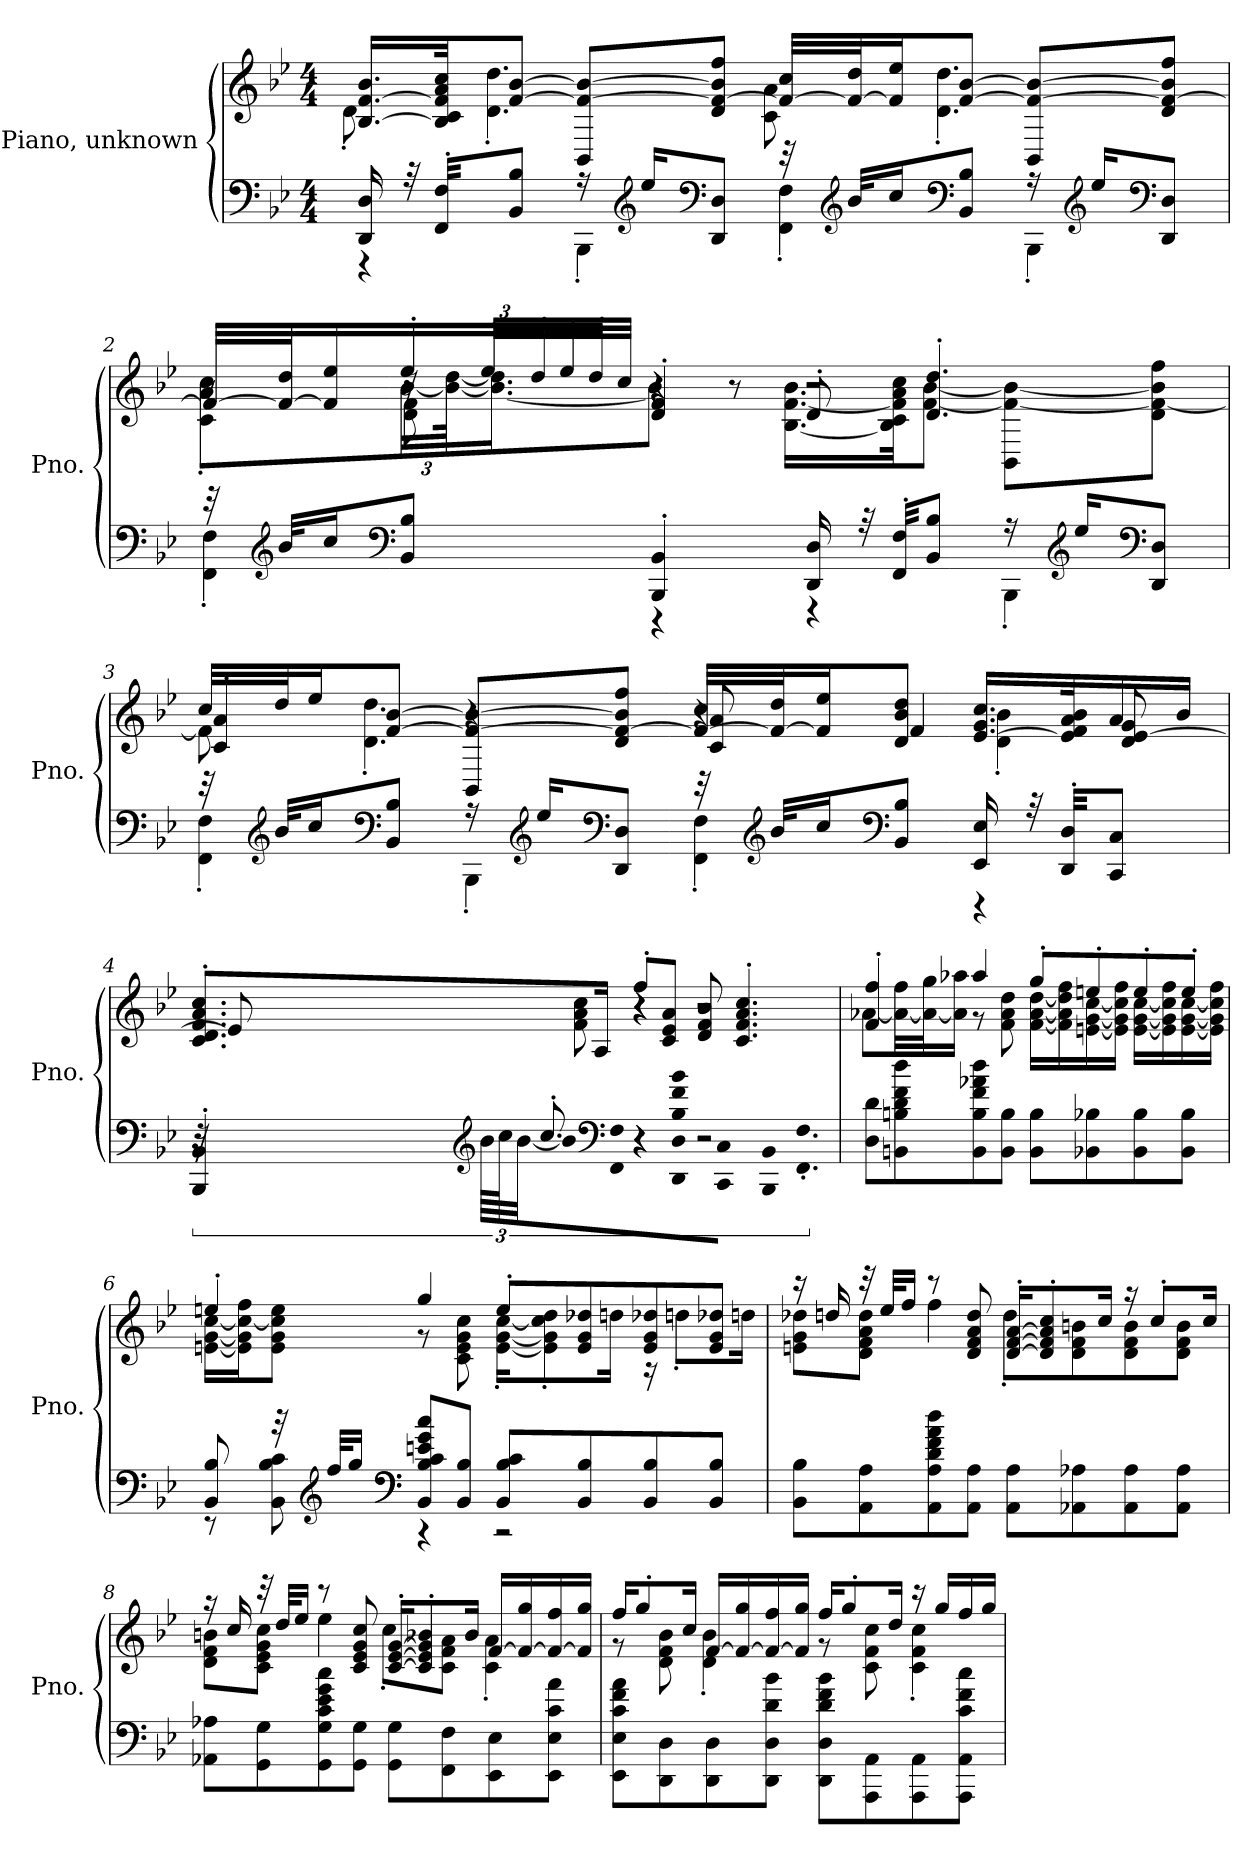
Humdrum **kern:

**kern	**kern
*part1	*part1
*staff2	*staff1
*I"Piano, unknown	*
*I'Pno.	*
*clefF4	*clefG2
*k[b-e-]	*k[b-e-]
*M4/4	*M4/4
*MM120	*MM120
=1	=1
*^	*^
16DD/ 16D/	4r	[16.B-/ [16.f/ 16.b-/LL	8d'\
32r	.	.	.
32FF/' 32F/'KKL	.	32B-/] 32c/ 32f/] 32a/ 32cc/JK	.
8BB-/ 8B-/J	.	[8f/ [8b-/J	4.d\' 4.dd\'
16r	4BBB-'\	8BB-/ 8f/_ 8b-/_L	.
*clefG2	*	*	*
16ee-/KL	.	.	.
*clefF4	*	*	*
8DD/ 8D/J	.	8d/ 8f/_ 8b-/] 8ff/J	.
32r	4FF\' 4F\'	32f/_ 32cc/LLL	8c\ 8a\
*clefG2	*	*	*
32b-/KLL	.	32f/_ 32dd/J	.
16cc/J	.	16f/] 16ee-/J	.
*clefF4	*	*	*
8BB-/ 8B-/J	.	[8f/ [8b-/J	4.d\' 4.dd\'
16r	4BBB-'\	8BB-/ 8f/_ 8b-/_L	.
*clefG2	*	*	*
16ee-/KL	.	.	.
*clefF4	*	*	*
8DD/ 8D/J	.	8d/ 8f/_ 8b-/] 8ff/J	.
!!LO:LB:g=z
=2	=2	=2	=2
*	*	*^	*^
32r	4FF\' 4F\'	32f/LLL_	8c\' 8a\' 8cc\'L	8r	8r
*clefG2	*	*	*	*	*
32b-/KLL	.	32f/_ 32dd/J	.	.	.
16cc/J	.	16f/] 16ee-/	.	.	.
*clefF4	*	*	*	*	*
*	*	*Xbrackettup	*	*	*
8BB-/ 8B-/J	.	24ee-'/	[48b-\LL	32r	8d\ 8f\
.	.	.	96b-\_ [96dd\JK	.	.
.	.	.	16.b-\_ 16.dd\]J	32ee-'/LLL	.
.	.	24dd'/	.	.	.
.	.	.	.	32ee-'/	.
.	.	24dd'/JJ	.	.	.
.	.	.	.	32cc/JJJ	.
4BBB-/' 4BB-/'	4r	4d/' 4f/'	8b-\J]	4r	4r
.	.	.	8r	.	.
16DD/ 16D/	4r	8d'/	[16.B-\ [16.f\ 16.b-\LL	2r	2r
32r	.	.	.	.	.
32FF/' 32F/'KKL	.	.	32B-\] 32c\ 32f\] 32a\ 32cc\JK	.	.
8BB-/ 8B-/J	.	4.d/' 4.dd/'	[8f\ [8b-\J	.	.
16r	4BBB-'\	.	8BB-\ 8f\_ 8b-\_L	.	.
*clefG2	*	*	*	*	*
16ee-/KL	.	.	.	.	.
*clefF4	*	*	*	*	*
8DD/ 8D/J	.	.	8d\ 8f\_ 8b-\] 8ff\J	.	.
*	*	*	*	*v	*v
!!LO:LB:g=z
=3	=3	=3	=3	=3
32r	4FF\' 4F\'	32cc/LLL	8f\]	4c/' 4a/'
*clefG2	*	*	*	*
32b-/KLL	.	32dd/J	.	.
16cc/J	.	16ee-/J	.	.
*clefF4	*	*	*	*
8BB-/ 8B-/J	.	[8f/ [8b-/J	4.d\' 4.dd\'	.
16r	4BBB-'\	8BB-/ 8f/_ 8b-/_L	.	4r
*clefG2	*	*	*	*
16ee-/KL	.	.	.	.
*clefF4	*	*	*	*
8DD/ 8D/J	.	8d/ 8f/_ 8b-/] 8ff/J	.	.
32r	4FF\' 4F\'	32f/_ 32cc/LLL	4r	8c/ 8a/
*clefG2	*	*	*	*
32b-/KLL	.	32f/_ 32dd/J	.	.
16cc/J	.	16f/] 16ee-/J	.	.
*clefF4	*	*	*	*
8BB-/ 8B-/J	.	8d/ 8b-/ 8dd/J	.	4f/
16EE-/ 16E-/	4r	[16.e-/ 16.g/ 16.cc/LL	4d\' 4b-\'	.
32r	.	.	.	.
32DD/' 32D/'KKL	.	32e-/] 32f/ 32a/ 32b-/K	.	.
8CC/ 8C/J	.	16a/	.	8d/ [8e-/ 8g/
.	.	16b-/JJ	.	.
!!LO:LB:g=z	!!	!!
=4	=4	=4	=4	=4
*	*^	*	*	*
16r	48r	4BBB-/' 4BB-/'	8.c/' 8.d/' 8.f/' 8.a/' 8.cc/'L	8r	8e-/]
*clefG2	*	*	*	*	*
.	96b-\LLLL	.	.	.	.
.	96cc\J	.	.	.	.
.	[48b-\J	.	.	.	.
8.cc'/	16b-\J]	.	.	.	.
*clefF4	*	*	*	*	*
.	8FF\ 8F\	.	.	8f\ 8a\ 8cc\	8r
.	.	.	16A/Jk	.	.
4r	8DD\ 8D\ 8B-\ 8f\ 8b-\	4r	8ff'/L	4r	4r
.	8CC\ 8C\J	.	8c/ 8e-/ 8a/J	.	.
2r	8BBB-\ 8BB-\	2r	8d/ 8f/ 8b-/	2r	2r
.	4.FF\' 4.F\'	.	4.c/' 4.f/' 4.a/' 4.cc/'	.	.
*v	*v	*v	*	*	*
*	*	*v	*v
=5	=5	=5
8D\ 8d\L	4f/' 4ff/'	[8a-X\L
8BBn\ 8Bn\ 8d\ 8f\ 8dd\	.	32a-\_ 32ff\LL
.	.	32a-\_ 32gg\J
.	.	16a-\] 16aa-X\JJ
8BB\ 8B\ 8f\ 8a-X\ 8dd\	4aa-/	8r
8BB\ 8B\J	.	8f\ 8a-\ 8dd\
8BB\ 8B\L	8gg'/L	[16f\ [16a-\ [16dd\LL
.	.	16f\] 16a-\] 16dd\] 16ff\
8BB-X\ 8B-X\	8een'/	[16en\ [16g\ [16cc\
.	.	16e\] 16g\] 16cc\] 16ff\JJ
8BB-\ 8B-\	8ee'/	[16e\ [16g\ [16cc\LL
.	.	16e\] 16g\] 16cc\] 16ff\
8BB-\ 8B-\J	8ee'/J	[16e\ [16g\ [16cc\
.	.	16e\] 16g\] 16cc\] 16ff\JJ
!!LO:LB:g=z	!!
=6	=6	=6
*^	*	*
8BB-/ 8B-/	8r	4een'/	[16en\ [16g\ [16cc\LL
.	.	.	16e\] 16g\] 16cc\_ 16ff\J
32r	8BB-\ 8B-\ 8c\	.	8e\ 8g\ 8cc\] 8ee\J
*clefG2	*	*	*
32ff/KLL	.	.	.
16gg/JJ	.	.	.
*clefF4	*	*	*
8BB-/ 8B-/ 8c/ 8en/ 8g/ 8cc/L	4r	4gg/	8r
8BB-/ 8B-/J	.	.	8c\ 8e\ 8g\ 8cc\
8BB-/ 8B-/ 8c/L	2r	8ee'/L	[16e\' [16g\' [16cc\'KL
.	.	.	8e\]' 8g\]' 8cc\]' 8dd\'
8BB-/ 8B-/	.	8e/ 8g/ 8dd-X/	.
.	.	.	16ddn\Jk
8BB-/ 8B-/	.	8e/ 8g/ 8dd-X/	16r
.	.	.	8ddn'\L
8BB-/ 8B-/J	.	8e/ 8g/ 8dd-X/J	.
.	.	.	16ddn\Jk
*v	*v	*	*
=7	=7	=7
8BB-\ 8B-\L	16r	8en\ 8g\ 8dd-X\L
.	16ddn/	.
8AA\ 8A\	32r	8d\ 8f\ 8a\ 8dd\J
.	32ee-/KLL	.
.	16ff/JJ	.
8AA\ 8A\ 8d\ 8f\ 8a\ 8dd\	8r	4ff\
8AA\ 8A\J	8d/ 8f/ 8a/ 8dd/	.
8AA\ 8A\L	[16d/' [16f/' [16a/'KL	8dd'\L
.	8d/]' 8f/]' 8a/]' 8cc/'	.
8AA-X\ 8A-X\	.	8d\ 8f\ 8bn\
.	16cc/Jk	.
8AA-\ 8A-\	16r	8d\ 8f\ 8b\
.	8cc'/L	.
8AA-\ 8A-\J	.	8d\ 8f\ 8b\J
.	16cc/Jk	.
!!LO:LB:g=z	!!
=8	=8	=8
8AA-X\ 8A-X\L	16r	8d\ 8f\ 8bn\L
.	16cc/	.
8GG\ 8G\	32r	8c\ 8e-\ 8g\ 8cc\J
.	32dd/KLL	.
.	16ee-/JJ	.
8GG\ 8G\ 8c\ 8e-\ 8g\ 8cc\	8r	4ee-\
8GG\ 8G\J	8c/ 8e-/ 8g/ 8cc/	.
8GG\ 8G\L	[16c/' [16e-/' [16g/'KL	8cc'\L
.	8c/]' 8e-/]' 8g/]' 8b-X/'	.
8FF\ 8F\	.	8c\ 8f\ 8a\J
.	16b-/Jk	.
8EE-\ 8E-\	[16f/LL	4c\' 4a\'
.	16f/_ 16gg/	.
8EE-\ 8E-\ 8c\ 8a\J	16f/_ 16ff/	.
.	16f/] 16gg/JJ	.
=9	=9	=9
8EE-\ 8E-\ 8c\ 8f\ 8a\L	16ff/KL	8r
.	8gg'/	.
8DD\ 8D\	.	8d\ 8f\ 8b-\
.	16cc/Jk	.
8DD\ 8D\	[16f/LL	4d\' 4b-\'
.	16f/_ 16gg/	.
8DD\ 8D\ 8d\ 8b-\J	16f/_ 16ff/	.
.	16f/] 16gg/JJ	.
8DD\ 8D\ 8d\ 8f\ 8b-\L	16ff/KL	8r
.	8gg'/	.
8AAA\ 8AA\	.	8c\ 8f\ 8cc\
.	16dd/Jk	.
8AAA\ 8AA\	16r	4c\' 4f\' 4cc\'
.	16gg/LL	.
8AAA\ 8AA\ 8c\ 8f\ 8cc\J	16ff/	.
.	16gg/JJ	.
*	*v	*v
=	=
*-	*-
